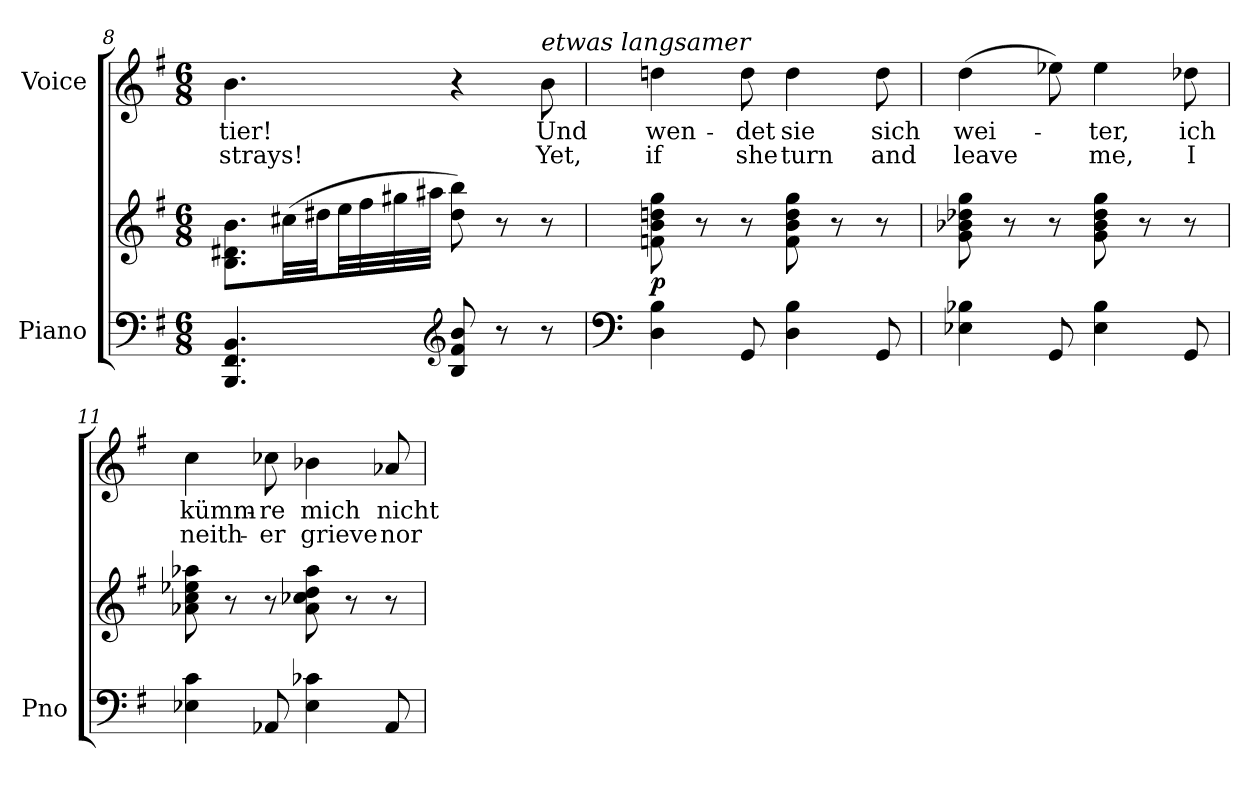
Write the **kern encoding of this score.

**kern	**kern	**dynam	**kern	**text	**text
*part2	*part2	*part2	*part1	*part1	*part1
*staff3	*staff2	*staff2/3	*staff1	*staff1	*staff1
*I"Piano	*	*	*I"Voice	*	*
*I'Pno	*	*	*	*	*
*clefF4	*clefG2	*	*clefG2	*	*
*k[f#]	*k[f#]	*	*k[f#]	*	*
*M6/8	*M6/8	*	*M6/8	*	*
=8	=8	=8	=8	=8	=8
4.BBB/ 4.FF#/ 4.BB/	8.B\ 8.d#X\ 8.b\L	.	4.b\	-tier!	strays!
.	(32cc#X\LL	.	.	.	.
.	32dd#X\JJ	.	.	.	.
.	32ee\LL	.	.	.	.
.	32ff#\	.	.	.	.
.	32gg#X\	.	.	.	.
.	32aa#X\JJJ	.	.	.	.
*clefG2	*	*	*	*	*
8B/ 8f#/ 8b/	8dd#\ 8bb\)	.	4r	.	.
8r	8r	.	.	.	.
!	!	!	!LO:TX:a:i:t=etwas langsamer	!	!
8r	8r	.	8b\	Und	Yet,
=9	=9	=9	=9	=9	=9
*clefF4	*	*	*	*	*
!	!	!LO:DY:b	!	!	!
4D\ 4B\	8fn\ 8b\ 8ddn\ 8gg\	p	4ddn\	wen-	if
.	8r	.	.	.	.
8GG/	8r	.	8dd\	-det	she
4D\ 4B\	8f\ 8b\ 8dd\ 8gg\	.	4dd\	sie	turn
.	8r	.	.	.	.
8GG/	8r	.	8dd\	sich	and
=10	=10	=10	=10	=10	=10
4E-X\ 4B-X\	8g\ 8b-X\ 8dd-X\ 8gg\	.	(4dd\	wei-	leave
.	8r	.	.	.	.
8GG/	8r	.	8ee-X\)	.	.
4E-\ 4B-\	8g\ 8b-\ 8dd-\ 8gg\	.	4ee-\	-ter,	me,
.	8r	.	.	.	.
8GG/	8r	.	8dd-X\	ich	I
=11	=11	=11	=11	=11	=11
4E-X\ 4c\	8a-X\ 8cc\ 8ee-X\ 8aa-X\	.	4cc\	kümm-	neith-
.	8r	.	.	.	.
8AA-X/	8r	.	8cc-X\	-re	-er
4E-\ 4c-X\	8a-\ 8cc-X\ 8dd\ 8aa-\	.	4b-X\	mich	grieve
.	8r	.	.	.	.
8AA-/	8r	.	8a-X/	nicht	nor
=	=	=	=	=	=
*-	*-	*-	*-	*-	*-
